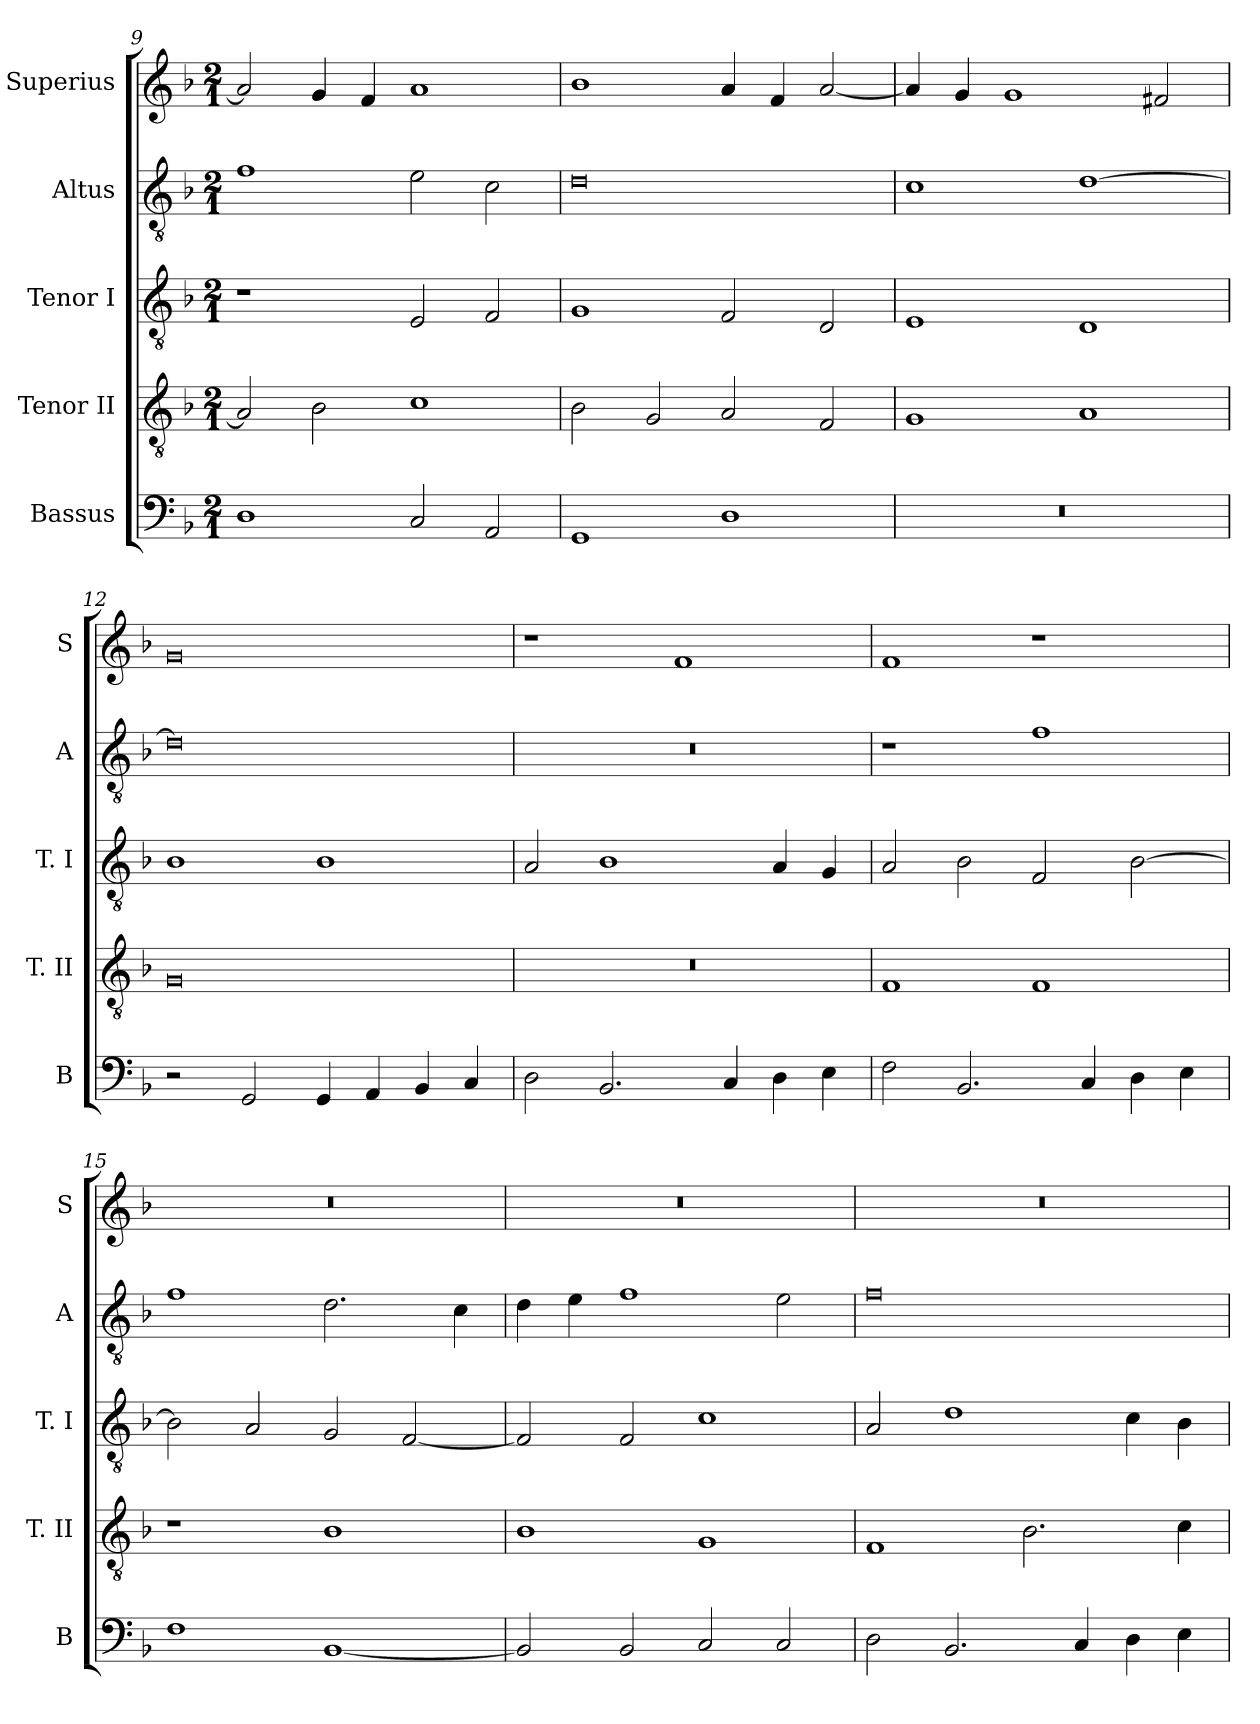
**kern	**kern	**kern	**kern	**kern
*part5	*part4	*part3	*part2	*part1
*staff5	*staff4	*staff3	*staff2	*staff1
*I"Bassus	*I"Tenor II	*I"Tenor I	*I"Altus	*I"Superius
*I'B	*I'T. II	*I'T. I	*I'A	*I'S
*clefF4	*clefGv2	*clefGv2	*clefGv2	*clefG2
*k[b-]	*k[b-]	*k[b-]	*k[b-]	*k[b-]
*F:	*F:	*F:	*F:	*F:
*M2/1	*M2/1	*M2/1	*M2/1	*M2/1
=9	=9	=9	=9	=9
1D	2A]	1r	1f	2a]
.	2B-	.	.	4g
.	.	.	.	4f
2C	1c	2E	2e	1a
2AA	.	2F	2c	.
=10	=10	=10	=10	=10
1GG	2B-	1G	0d	1b-
.	2G	.	.	.
1D	2A	2F	.	4a
.	.	.	.	4f
.	2F	2D	.	[2a
=11	=11	=11	=11	=11
0r	1G	1E	1c	4a]
.	.	.	.	4g
.	.	.	.	1g
.	1A	1D	[1d	.
.	.	.	.	2f#X
=12	=12	=12	=12	=12
2r	0G	1B-	0d]	0g
2GG	.	.	.	.
4GG	.	1B-	.	.
4AA	.	.	.	.
4BB-	.	.	.	.
4C	.	.	.	.
=13	=13	=13	=13	=13
2D	0r	2A	0r	1r
2.BB-	.	1B-	.	.
.	.	.	.	1f
4C	.	.	.	.
4D	.	4A	.	.
4E	.	4G	.	.
=14	=14	=14	=14	=14
2F	1F	2A	1r	1f
2.BB-	.	2B-	.	.
.	1F	2F	1f	1r
4C	.	.	.	.
4D	.	[2B-	.	.
4E	.	.	.	.
=15	=15	=15	=15	=15
1F	1r	2B-]	1f	0r
.	.	2A	.	.
[1BB-	1B-	2G	2.d	.
.	.	[2F	.	.
.	.	.	4c	.
=16	=16	=16	=16	=16
2BB-]	1B-	2F]	4d	0r
.	.	.	4e	.
2BB-	.	2F	1f	.
2C	1G	1c	.	.
2C	.	.	2e	.
=17	=17	=17	=17	=17
2D	1F	2A	0f	0r
2.BB-	.	1d	.	.
.	2.B-	.	.	.
4C	.	.	.	.
4D	.	4c	.	.
4E	4c	4B-	.	.
=	=	=	=	=
*-	*-	*-	*-	*-
